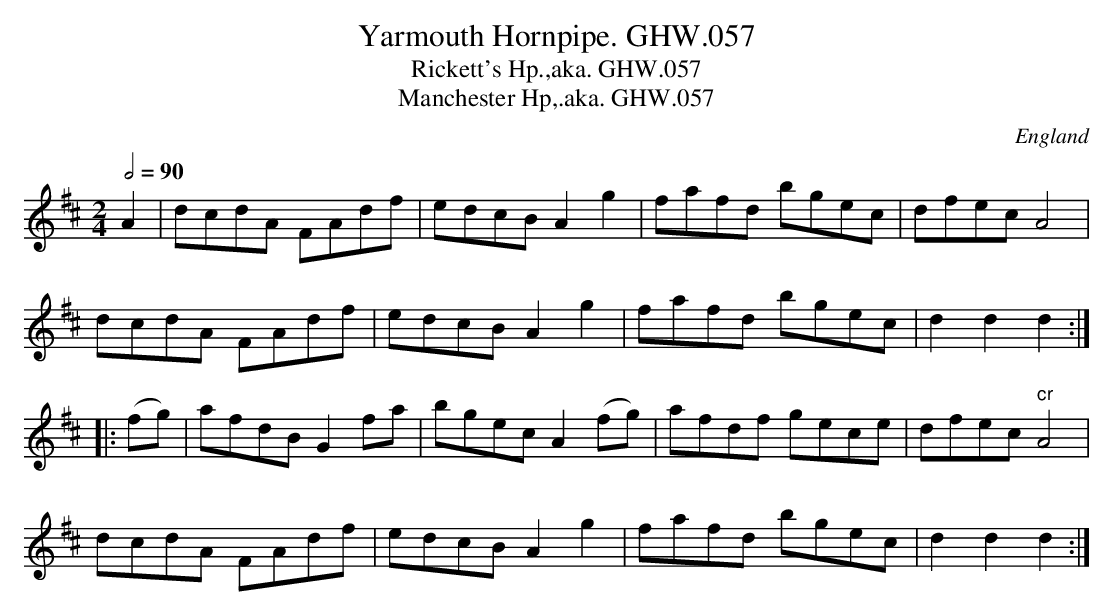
X:1
T:Yarmouth Hornpipe. GHW.057
T:Rickett's Hp.,aka. GHW.057
T:Manchester Hp,.aka. GHW.057
M:2/4
L:1/8
Q:1/2=90
O:England
K:D major
A2|dcdA FAdf|edcB A2 g2|fafd bgec|dfec A4|!
dcdA FAdf|edcB A2 g2|fafd bgec|d2d2d2:|!
|:(fg)|afdB G2 fa|bgec A2 (fg)|afdf gece|dfec "^cr"A4|!
dcdA FAdf|edcB A2 g2|fafd bgec|d2d2d2:|
